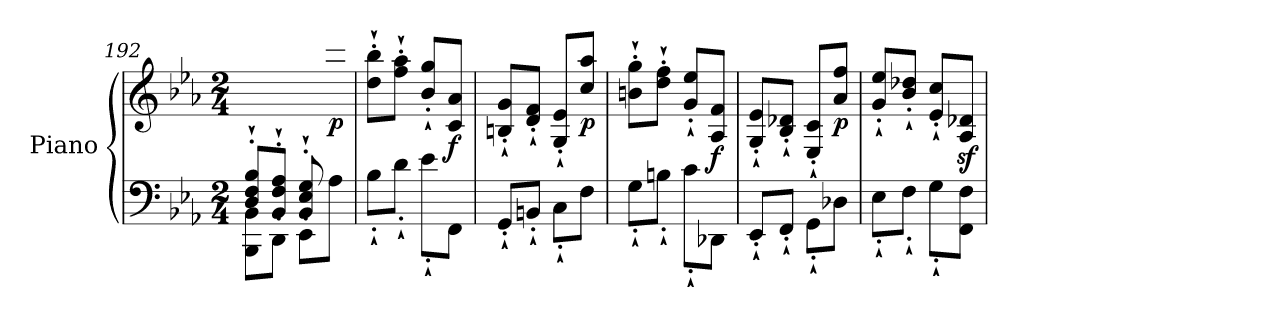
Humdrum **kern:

**kern	**kern	**dynam
*part1	*part1	*part1
*staff2	*staff1	*staff1/2
*I"Piano	*	*
*I'Pno	*	*
*clefF4	*clefG2	*
*k[b-e-a-]	*k[b-e-a-]	*
*M2/4	*M2/4	*
=192	=192	=192
*^	*	*
*	*^	*	*
8D/'` 8F/'` 8B-/'`L	2ryy	8BBB-\' 8BB-\'L	4.ryy	.
8BB-/'` 8F/'` 8A-/'`J	.	8DD'\J	.	.
8BB-/'` 8E-/'` 8G/'`L	.	8EE-'\L	.	.
!	!	!	!	!LO:DY:b
8ryy	.	8A-\J	8ee-\ 8ccc\J	p
*	*v	*v	*	*
=193	=193	=193	=193
2ryy	8B-'`\L	8dd\'` 8bb-\'`L	.
.	8d'`\J	8ff\'` 8aa-\'`J	.
.	8e-'`\L	8b-/'` 8gg/'`L	.
!	!	!	!LO:DY:b
.	8FF\J	8c/ 8a-/J	f
=194	=194	=194	=194
2ryy	8GG'`/L	8Bn/'` 8g/'`L	.
.	8BBn'`/J	8d/'` 8f/'`J	.
.	8C'`\L	8G/'` 8e-/'`L	.
!	!	!	!LO:DY:b
.	8F\J	8cc/ 8aa-/J	p
=195	=195	=195	=195
2ryy	8G'`\L	8bn\'` 8gg\'`L	.
.	8Bn'`\J	8dd\'` 8ff\'`J	.
.	8c'`\L	8g/'` 8ee-/'`L	.
!	!	!	!LO:DY:b
.	8DD-X\J	8A-/ 8f/J	f
=196	=196	=196	=196
2ryy	8EE-'`/L	8G/'` 8e-/'`L	.
.	8FF'`/J	8B-/'` 8d-X/'`J	.
.	8GG'`\L	8E-/'` 8c/'`L	.
!	!	!	!LO:DY:b
.	8D-X\J	8a-/ 8ff/J	p
=197	=197	=197	=197
2ryy	8E-'`\L	8g/'` 8ee-/'`L	.
.	8F'`\J	8b-/'` 8dd-X/'`J	.
.	8G'`\L	8e-/'` 8cc/'`L	.
.	8FF\ 8F\J	8A-/z< 8d-X/z<J	.
*v	*v	*	*
=	=	=
*-	*-	*-
